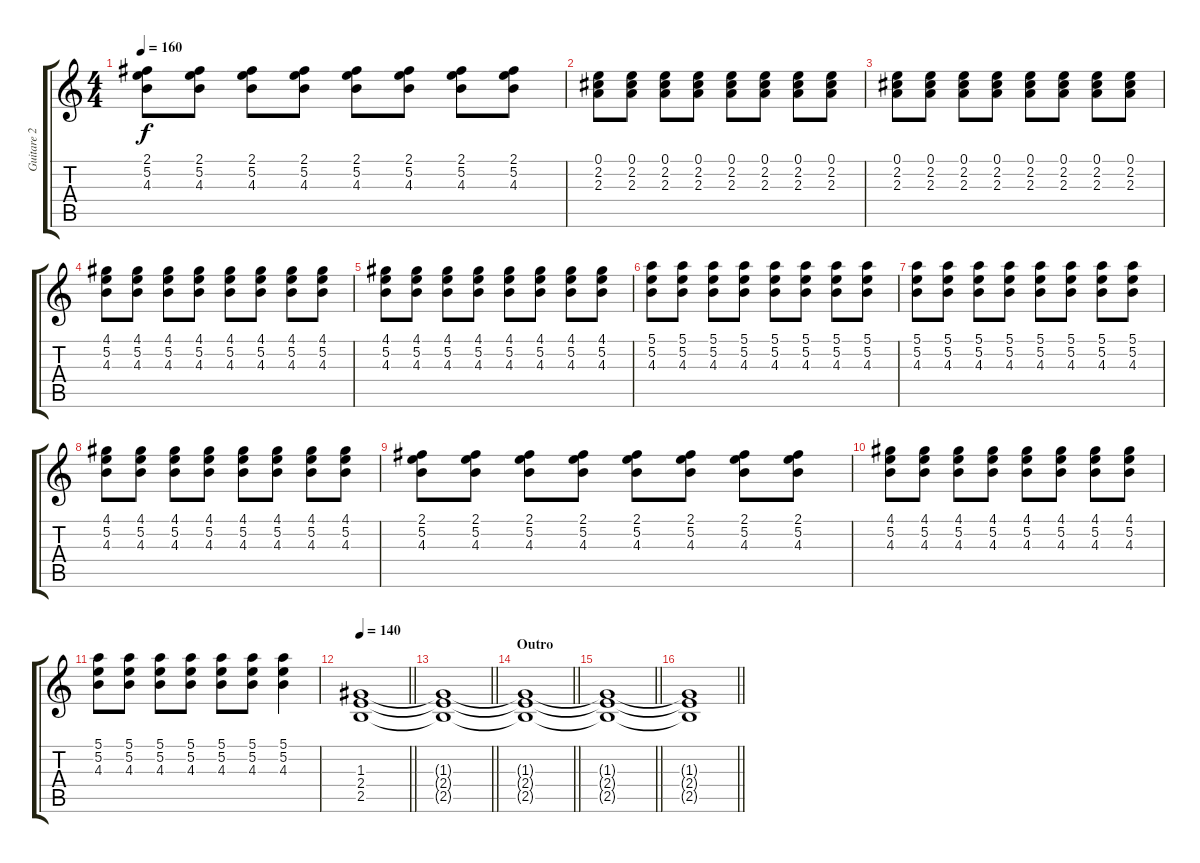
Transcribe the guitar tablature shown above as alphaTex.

\track ("Guitare 2" "Guitare 2") {instrument distortionguitar}
\staff {score tabs}
\tuning (E4 B3 G3 D3 A2 E2) {hide}
\ts (4 4)
\tempo 160
\clef g2
\ks c
(2.1 5.2 4.3).8{dy f} (2.1 5.2 4.3).8 (2.1 5.2 4.3).8 (2.1 5.2 4.3).8 (2.1 5.2 4.3).8 (2.1 5.2 4.3).8 (2.1 5.2 4.3).8 (2.1 5.2 4.3).8 |
(0.1 2.2 2.3).8 (0.1 2.2 2.3).8 (0.1 2.2 2.3).8 (0.1 2.2 2.3).8 (0.1 2.2 2.3).8 (0.1 2.2 2.3).8 (0.1 2.2 2.3).8 (0.1 2.2 2.3).8 |
(0.1 2.2 2.3).8 (0.1 2.2 2.3).8 (0.1 2.2 2.3).8 (0.1 2.2 2.3).8 (0.1 2.2 2.3).8 (0.1 2.2 2.3).8 (0.1 2.2 2.3).8 (0.1 2.2 2.3).8 |
(4.1 5.2 4.3).8 (4.1 5.2 4.3).8 (4.1 5.2 4.3).8 (4.1 5.2 4.3).8 (4.1 5.2 4.3).8 (4.1 5.2 4.3).8 (4.1 5.2 4.3).8 (4.1 5.2 4.3).8 |
(4.1 5.2 4.3).8 (4.1 5.2 4.3).8 (4.1 5.2 4.3).8 (4.1 5.2 4.3).8 (4.1 5.2 4.3).8 (4.1 5.2 4.3).8 (4.1 5.2 4.3).8 (4.1 5.2 4.3).8 |
(5.1 5.2 4.3).8 (5.1 5.2 4.3).8 (5.1 5.2 4.3).8 (5.1 5.2 4.3).8 (5.1 5.2 4.3).8 (5.1 5.2 4.3).8 (5.1 5.2 4.3).8 (5.1 5.2 4.3).8 |
(5.1 5.2 4.3).8 (5.1 5.2 4.3).8 (5.1 5.2 4.3).8 (5.1 5.2 4.3).8 (5.1 5.2 4.3).8 (5.1 5.2 4.3).8 (5.1 5.2 4.3).8 (5.1 5.2 4.3).8 |
(4.1 5.2 4.3).8 (4.1 5.2 4.3).8 (4.1 5.2 4.3).8 (4.1 5.2 4.3).8 (4.1 5.2 4.3).8 (4.1 5.2 4.3).8 (4.1 5.2 4.3).8 (4.1 5.2 4.3).8 |
(2.1 5.2 4.3).8 (2.1 5.2 4.3).8 (2.1 5.2 4.3).8 (2.1 5.2 4.3).8 (2.1 5.2 4.3).8 (2.1 5.2 4.3).8 (2.1 5.2 4.3).8 (2.1 5.2 4.3).8 |
(4.1 5.2 4.3).8 (4.1 5.2 4.3).8 (4.1 5.2 4.3).8 (4.1 5.2 4.3).8 (4.1 5.2 4.3).8 (4.1 5.2 4.3).8 (4.1 5.2 4.3).8 (4.1 5.2 4.3).8 |
(5.1 5.2 4.3).8 (5.1 5.2 4.3).8 (5.1 5.2 4.3).8 (5.1 5.2 4.3).8 (5.1 5.2 4.3).8 (5.1 5.2 4.3).8 (5.1 5.2 4.3).4 |
\tempo 140
\barLineRight lightlight
(1.3 2.4 2.5).1 |
\barLineRight lightlight
(1.3{t} 2.4{t} 2.5{t}).1 |
\section ("" "Outro")
\barLineRight lightlight
(1.3{t} 2.4{t} 2.5{t}).1 |
\barLineRight lightlight
(1.3{t} 2.4{t} 2.5{t}).1{volume 0} |
\barLineRight lightlight
(1.3{t} 2.4{t} 2.5{t}).1
